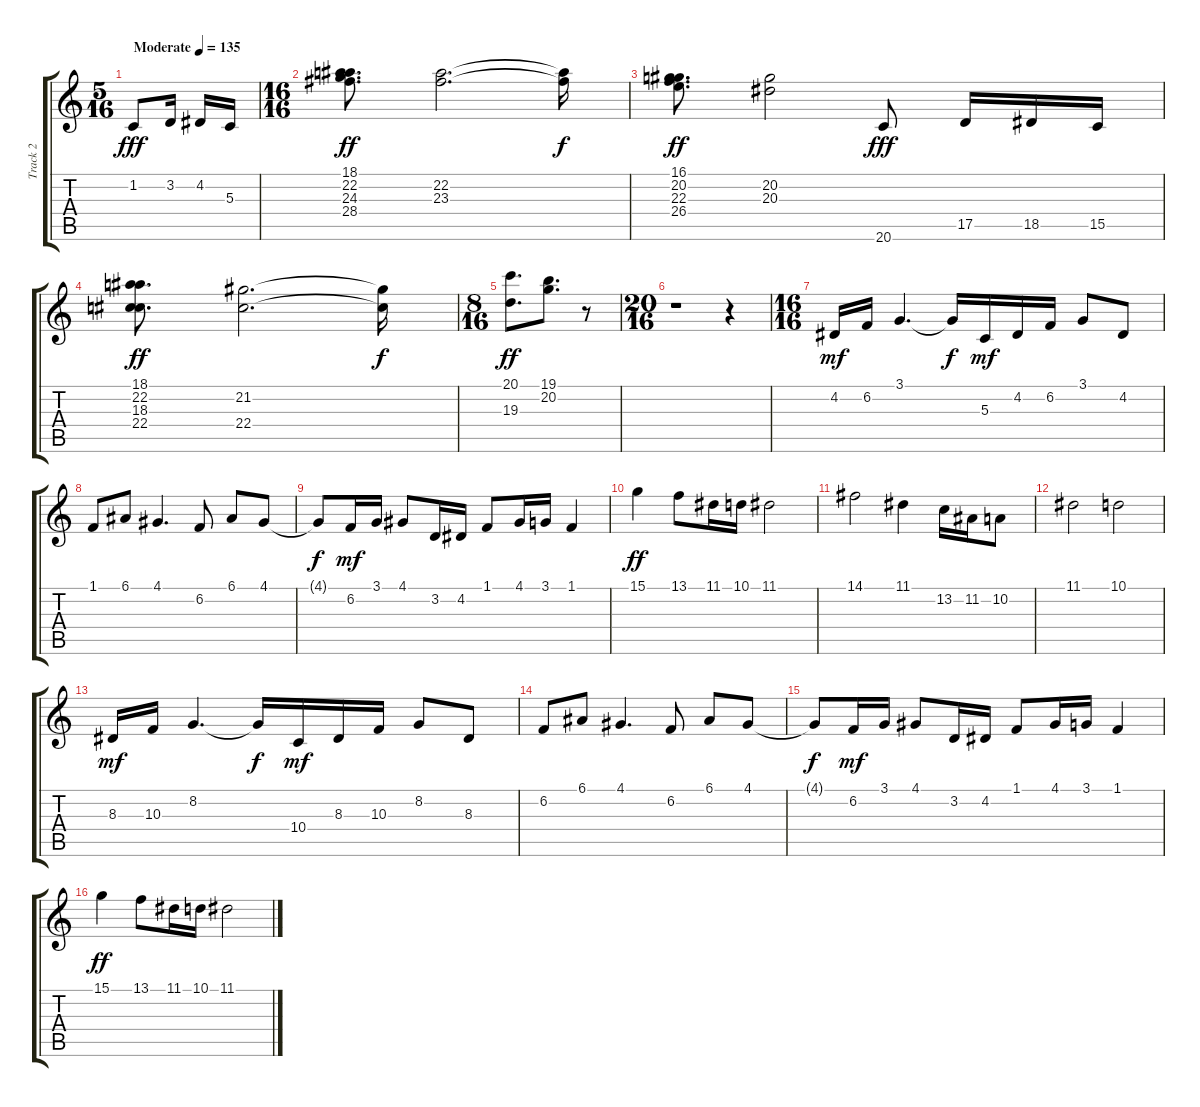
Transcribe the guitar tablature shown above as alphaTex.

\track ("Track 2" "Track 2") {instrument brightacousticpiano}
\staff {score tabs}
\tuning (E4 B3 G3 D3 A2 E2) {hide}
\ts (5 16)
\tempo (135 "Moderate")
\clef g2
\ks c
1.2.8{dy fff instrument trumpet} 3.2.16 4.2.16 5.3.16 |
\ts (16 16)
(18.1 22.2 24.3 28.4).8{d dy ff} (22.2 23.3).2{d} (22.2{t} 23.3{t}).16{dy f} |
(16.1 20.2 22.3 26.4).8{d dy ff} (20.2 20.3).2 20.6.8{dy fff} 17.5.16 18.5.16 15.5.16 |
(18.1 22.2 18.3 22.4).8{d dy ff} (21.2 22.4).2{d} (21.2{t} 22.4{t}).16{dy f} |
\ts (8 16)
(20.1 19.3).8{d dy ff} (19.1 20.2).8{d} r.8 |
\ts (20 16)
r.1{instrument brightacousticpiano} r.4 |
\ts (16 16)
4.2.16{dy mf} 6.2.16 3.1.4{d} 3.1{t}.16{dy f} 5.3.16{dy mf} 4.2.16 6.2.16 3.1.8 4.2.8 |
1.1.8 6.1.8 4.1.4{d} 6.2.8 6.1.8 4.1.8 |
4.1{t}.8{dy f} 6.2.16{dy mf} 3.1.16 4.1.8 3.2.16 4.2.16 1.1.8 4.1.16 3.1.16 1.1.4 |
15.1.4{dy ff} 13.1.8 11.1.16 10.1.16 11.1.2 |
14.1.2 11.1.4 13.2.16 11.2.16 10.2.8 |
11.1.2 10.1.2 |
8.3.16{dy mf} 10.3.16 8.2.4{d} 8.2{t}.16{dy f} 10.4.16{dy mf} 8.3.16 10.3.16 8.2.8 8.3.8 |
6.2.8 6.1.8 4.1.4{d} 6.2.8 6.1.8 4.1.8 |
4.1{t}.8{dy f} 6.2.16{dy mf} 3.1.16 4.1.8 3.2.16 4.2.16 1.1.8 4.1.16 3.1.16 1.1.4 |
15.1.4{dy ff} 13.1.8 11.1.16 10.1.16 11.1.2
